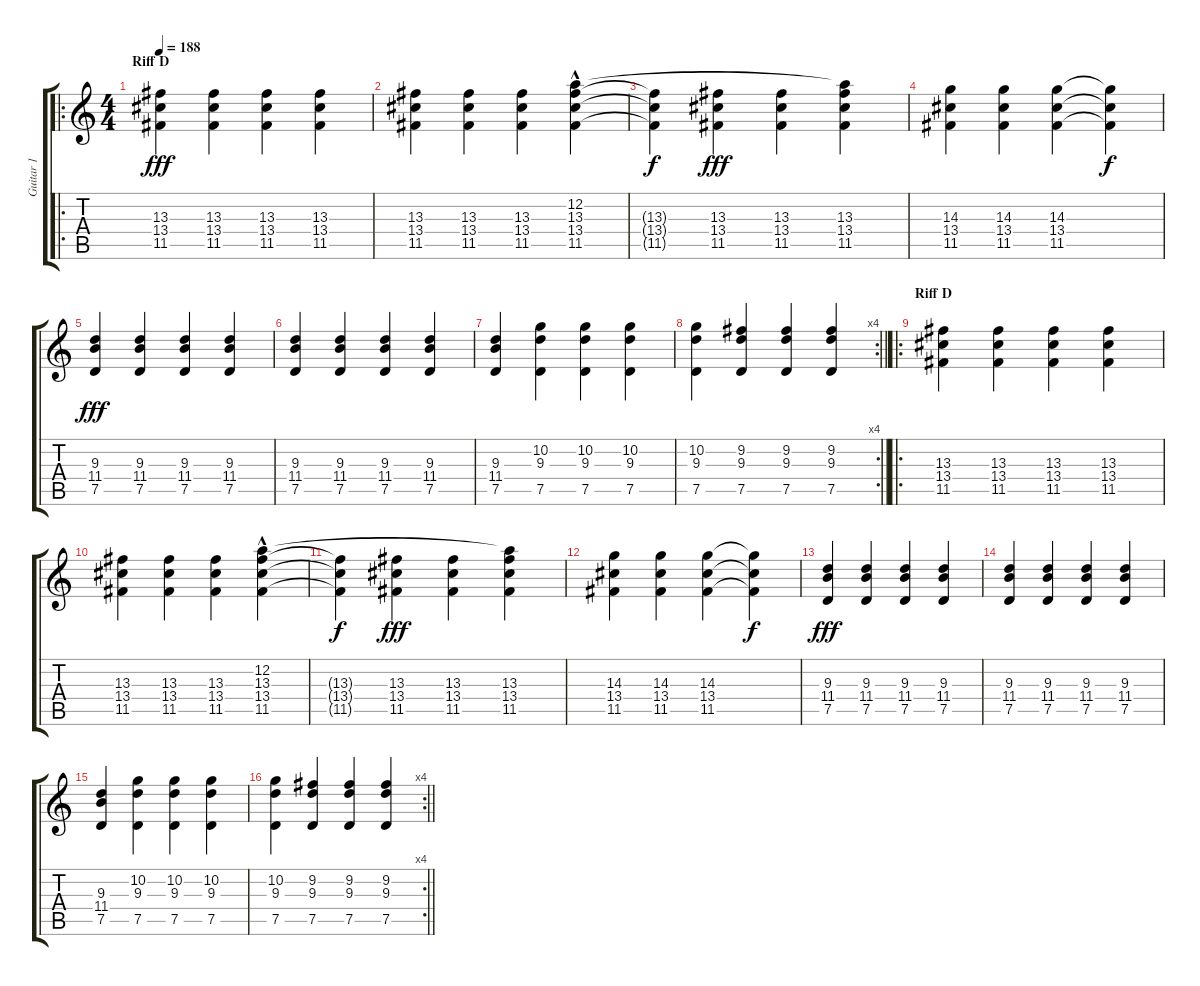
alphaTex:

\track ("Guitar 1" "Guitar 1") {instrument overdrivenguitar}
\staff {score tabs}
\tuning (D4 A3 F3 C3 G2 D2) {hide}
\ro
\ts (4 4)
\section ("" "Riff D")
\tempo 188
\clef g2
\ks c
(13.3 13.4 11.5).4{dy fff volume 10} (13.3 13.4 11.5).4 (13.3 13.4 11.5).4 (13.3 13.4 11.5).4 |
(13.3 13.4 11.5).4 (13.3 13.4 11.5).4 (13.3 13.4 11.5).4 (12.2{hac} 13.3 13.4 11.5).4 |
(13.3{t} 13.4{t} 11.5{t}).4{dy f} (13.3 13.4 11.5).4{dy fff} (13.3 13.4 11.5).4 (12.2{t} 13.3 13.4 11.5).4 |
(14.3 13.4 11.5).4 (14.3 13.4 11.5).4 (14.3 13.4 11.5).4 (14.3{t} 13.4{t} 11.5{t}).4{dy f} |
(9.3 11.4 7.5).4{dy fff} (9.3 11.4 7.5).4 (9.3 11.4 7.5).4 (9.3 11.4 7.5).4 |
(9.3 11.4 7.5).4 (9.3 11.4 7.5).4 (9.3 11.4 7.5).4 (9.3 11.4 7.5).4 |
(9.3 11.4 7.5).4 (10.2 9.3 7.5).4 (10.2 9.3 7.5).4 (10.2 9.3 7.5).4 |
\rc 4
\barLineRight lightlight
(10.2 9.3 7.5).4 (9.2 9.3 7.5).4 (9.2 9.3 7.5).4 (9.2 9.3 7.5).4 |
\ro
\section ("" "Riff D")
(13.3 13.4 11.5).4{volume 10} (13.3 13.4 11.5).4 (13.3 13.4 11.5).4 (13.3 13.4 11.5).4 |
(13.3 13.4 11.5).4 (13.3 13.4 11.5).4 (13.3 13.4 11.5).4 (12.2{hac} 13.3 13.4 11.5).4 |
(13.3{t} 13.4{t} 11.5{t}).4{dy f} (13.3 13.4 11.5).4{dy fff} (13.3 13.4 11.5).4 (12.2{t} 13.3 13.4 11.5).4 |
(14.3 13.4 11.5).4 (14.3 13.4 11.5).4 (14.3 13.4 11.5).4 (14.3{t} 13.4{t} 11.5{t}).4{dy f} |
(9.3 11.4 7.5).4{dy fff} (9.3 11.4 7.5).4 (9.3 11.4 7.5).4 (9.3 11.4 7.5).4 |
(9.3 11.4 7.5).4 (9.3 11.4 7.5).4 (9.3 11.4 7.5).4 (9.3 11.4 7.5).4 |
(9.3 11.4 7.5).4 (10.2 9.3 7.5).4 (10.2 9.3 7.5).4 (10.2 9.3 7.5).4 |
\rc 4
\barLineRight lightlight
(10.2 9.3 7.5).4 (9.2 9.3 7.5).4 (9.2 9.3 7.5).4 (9.2 9.3 7.5).4
